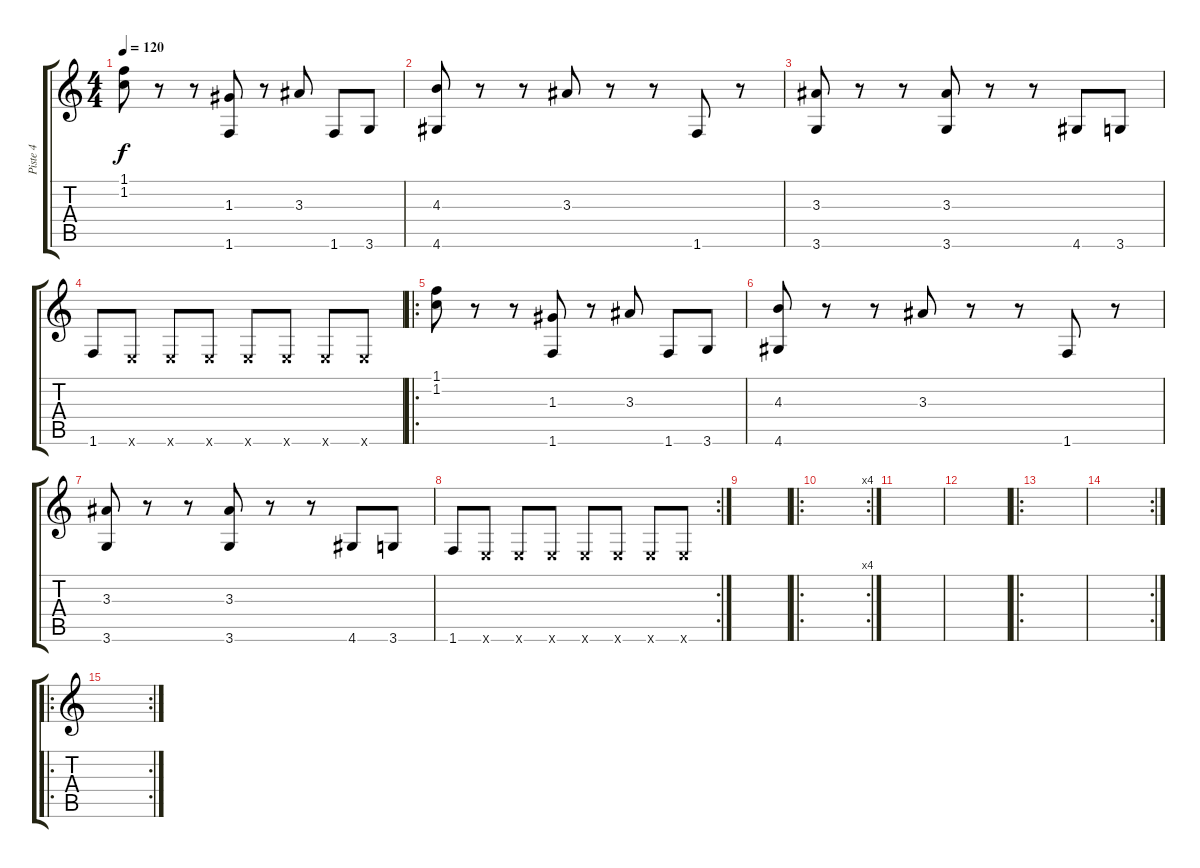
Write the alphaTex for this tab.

\track ("Piste 4" "Piste 4") {instrument acousticguitarsteel}
\staff {score tabs}
\tuning (E4 B3 G3 D3 A2 E2) {hide}
\ts (4 4)
\tempo 120
\clef g2
\ks c
(1.1 1.2).8{dy f} r.8 r.8 (1.3 1.6).8 r.8 3.3.8 1.6.8 3.6.8 |
(4.3 4.6).8 r.8 r.8 3.3.8 r.8 r.8 1.6.8 r.8 |
(3.3 3.6).8 r.8 r.8 (3.3 3.6).8 r.8 r.8 4.6.8 3.6.8 |
1.6.8 0.6{x}.8 0.6{x}.8 0.6{x}.8 0.6{x}.8 0.6{x}.8 0.6{x}.8 0.6{x}.8 |
\ro
(1.1 1.2).8 r.8 r.8 (1.3 1.6).8 r.8 3.3.8 1.6.8 3.6.8 |
(4.3 4.6).8 r.8 r.8 3.3.8 r.8 r.8 1.6.8 r.8 |
(3.3 3.6).8 r.8 r.8 (3.3 3.6).8 r.8 r.8 4.6.8 3.6.8 |
\rc 2
1.6.8 0.6{x}.8 0.6{x}.8 0.6{x}.8 0.6{x}.8 0.6{x}.8 0.6{x}.8 0.6{x}.8 |
|
\ro
\rc 4
|
|
|
\ro
|
\rc 2
|
\ro
\rc 2
